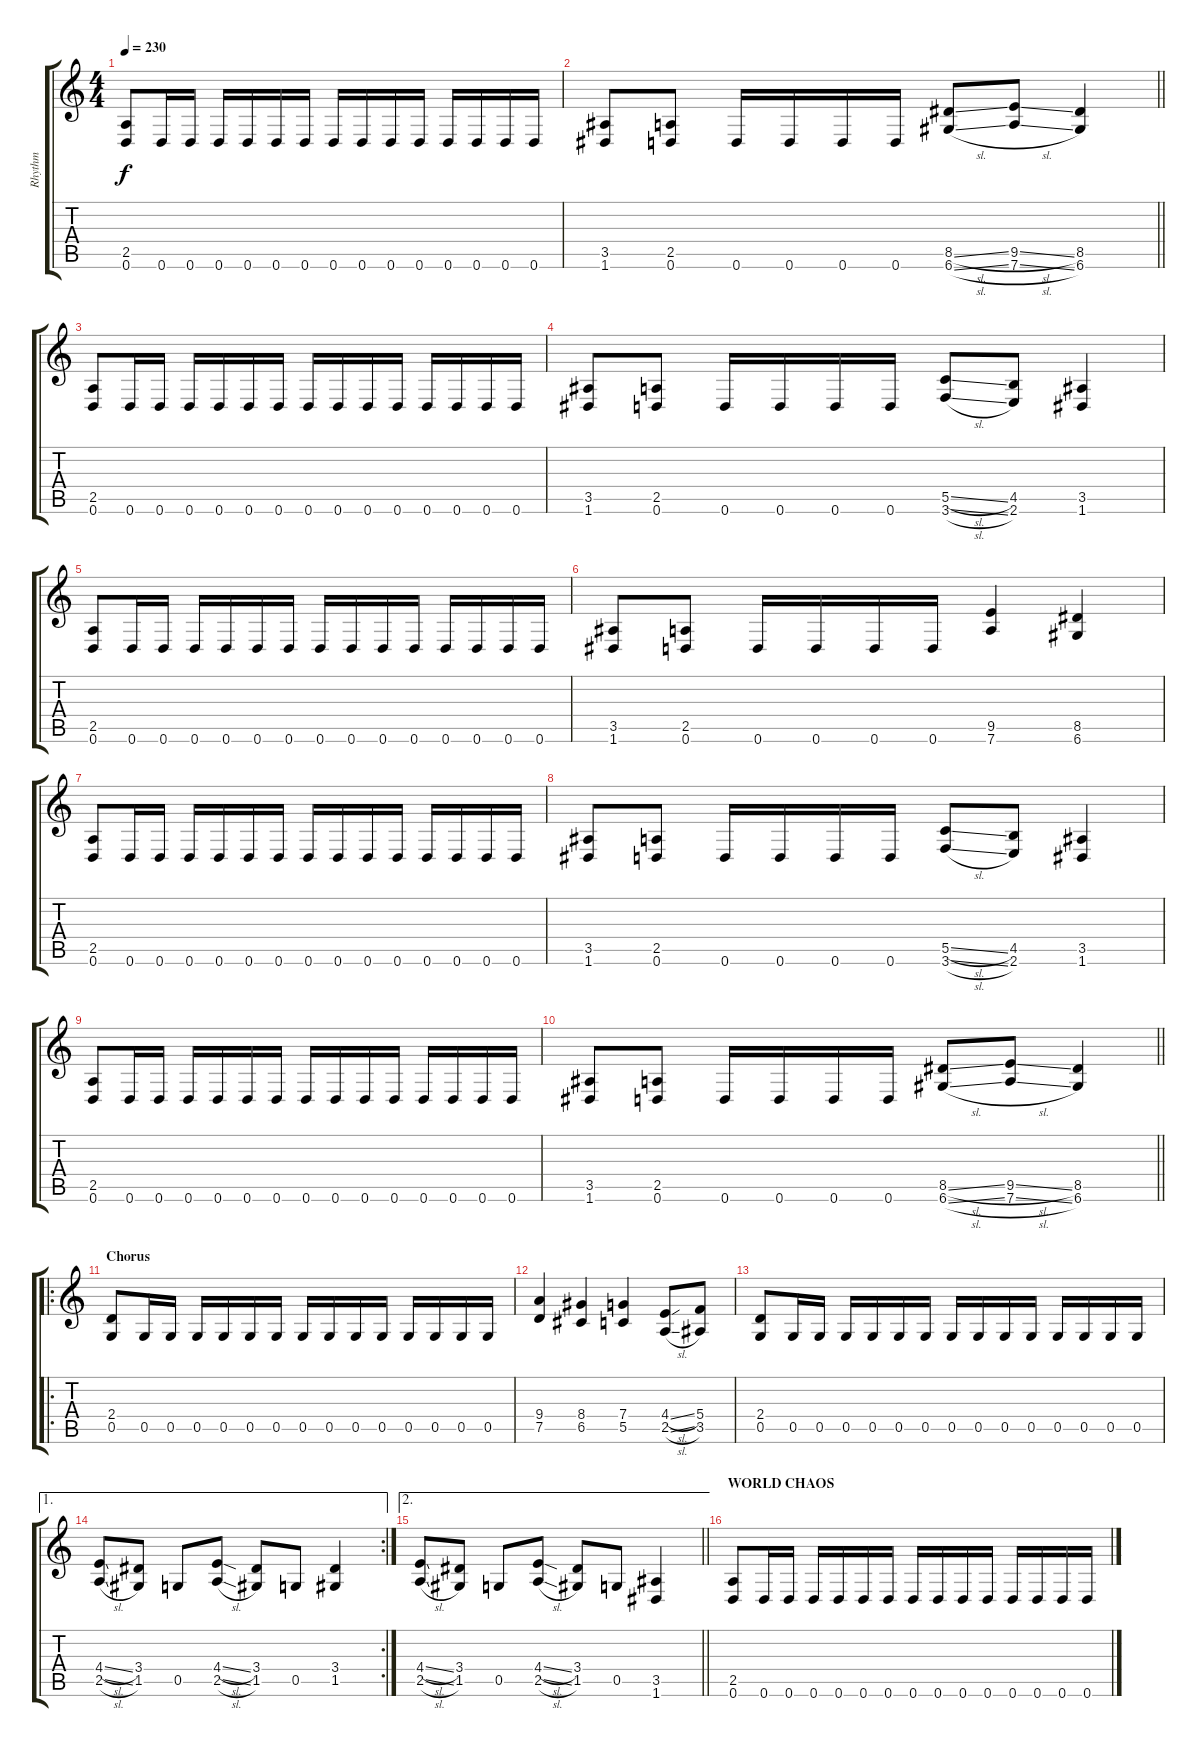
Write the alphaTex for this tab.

\track ("Rhythm" "Rhythm") {instrument distortionguitar}
\staff {score tabs}
\tuning (D4 A3 F3 C3 G2 D2) {hide}
\ts (4 4)
\tempo 230
\clef g2
\ks c
(2.5 0.6).8{dy f} 0.6.16 0.6.16 0.6.16 0.6.16 0.6.16 0.6.16 0.6.16 0.6.16 0.6.16 0.6.16 0.6.16 0.6.16 0.6.16 0.6.16 |
\barLineRight lightlight
(3.5 1.6).8 (2.5 0.6).8 0.6.16 0.6.16 0.6.16 0.6.16 (8.5{sl} 6.6{sl}).8 (9.5{sl} 7.6{sl}).8 (8.5 6.6).4 |
\section ("" "")
(2.5 0.6).8 0.6.16 0.6.16 0.6.16 0.6.16 0.6.16 0.6.16 0.6.16 0.6.16 0.6.16 0.6.16 0.6.16 0.6.16 0.6.16 0.6.16 |
(3.5 1.6).8 (2.5 0.6).8 0.6.16 0.6.16 0.6.16 0.6.16 (5.5{sl} 3.6{sl}).8 (4.5 2.6).8 (3.5 1.6).4 |
(2.5 0.6).8 0.6.16 0.6.16 0.6.16 0.6.16 0.6.16 0.6.16 0.6.16 0.6.16 0.6.16 0.6.16 0.6.16 0.6.16 0.6.16 0.6.16 |
(3.5 1.6).8 (2.5 0.6).8 0.6.16 0.6.16 0.6.16 0.6.16 (9.5 7.6).4 (8.5 6.6).4 |
(2.5 0.6).8 0.6.16 0.6.16 0.6.16 0.6.16 0.6.16 0.6.16 0.6.16 0.6.16 0.6.16 0.6.16 0.6.16 0.6.16 0.6.16 0.6.16 |
(3.5 1.6).8 (2.5 0.6).8 0.6.16 0.6.16 0.6.16 0.6.16 (5.5{sl} 3.6{sl}).8 (4.5 2.6).8 (3.5 1.6).4 |
(2.5 0.6).8 0.6.16 0.6.16 0.6.16 0.6.16 0.6.16 0.6.16 0.6.16 0.6.16 0.6.16 0.6.16 0.6.16 0.6.16 0.6.16 0.6.16 |
\barLineRight lightlight
(3.5 1.6).8 (2.5 0.6).8 0.6.16 0.6.16 0.6.16 0.6.16 (8.5{sl} 6.6{sl}).8 (9.5{sl} 7.6{sl}).8 (8.5 6.6).4 |
\ro
\section ("" "Chorus")
(2.4 0.5).8 0.5.16 0.5.16 0.5.16 0.5.16 0.5.16 0.5.16 0.5.16 0.5.16 0.5.16 0.5.16 0.5.16 0.5.16 0.5.16 0.5.16 |
(9.4 7.5).4 (8.4 6.5).4 (7.4 5.5).4 (4.4{sl} 2.5{sl}).8 (5.4 3.5).8 |
(2.4 0.5).8 0.5.16 0.5.16 0.5.16 0.5.16 0.5.16 0.5.16 0.5.16 0.5.16 0.5.16 0.5.16 0.5.16 0.5.16 0.5.16 0.5.16 |
\ae 1
\rc 2
(4.4{sl} 2.5{sl}).8 (3.4 1.5).8 0.5.8 (4.4{sl} 2.5{sl}).8 (3.4 1.5).8 0.5.8 (3.4 1.5).4 |
\ae 2
\barLineRight lightlight
(4.4{sl} 2.5{sl}).8 (3.4 1.5).8 0.5.8 (4.4{sl} 2.5{sl}).8 (3.4 1.5).8 0.5.8 (3.5 1.6).4 |
\section ("" "WORLD CHAOS")
(2.5 0.6).8 0.6.16 0.6.16 0.6.16 0.6.16 0.6.16 0.6.16 0.6.16 0.6.16 0.6.16 0.6.16 0.6.16 0.6.16 0.6.16 0.6.16
